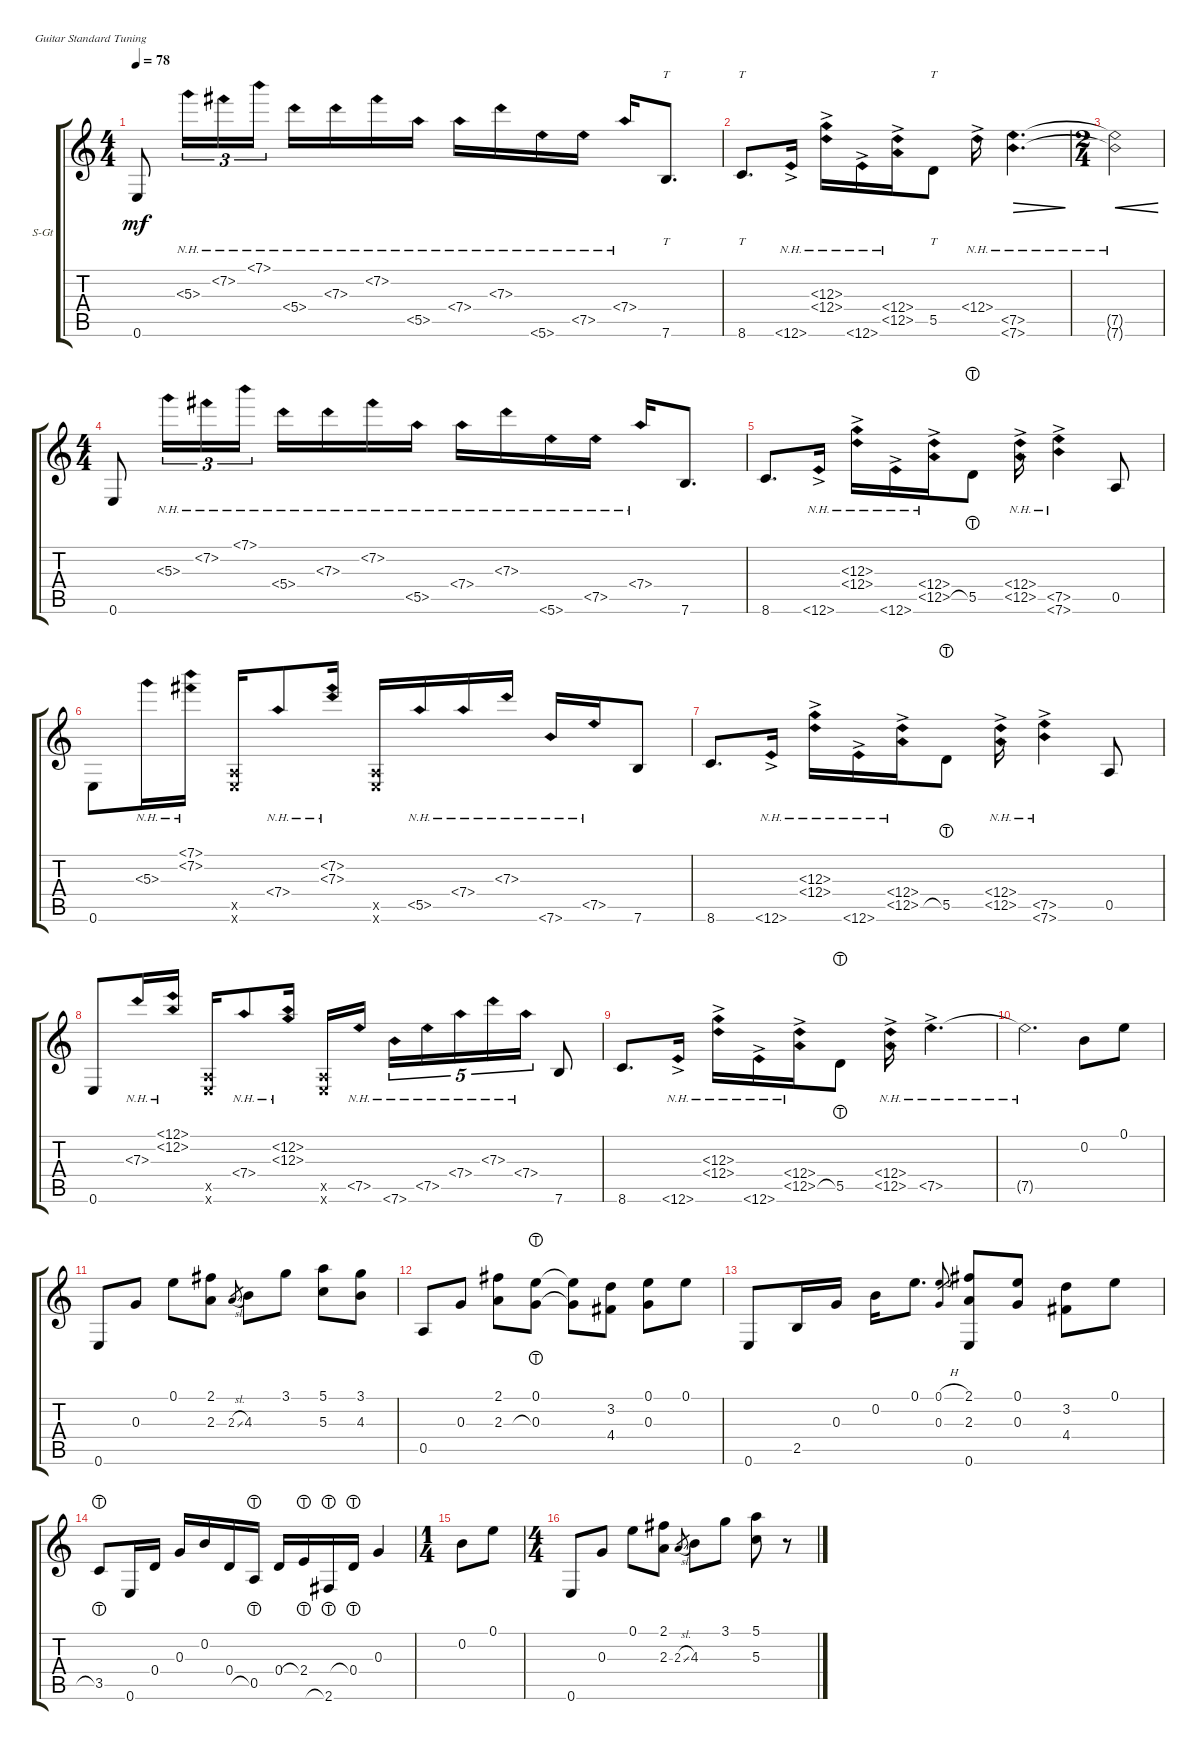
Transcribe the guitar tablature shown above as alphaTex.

\defaultSystemsLayout 4
\bracketExtendMode groupsimilarinstruments
\firstSystemTrackNameOrientation horizontal
\otherSystemsTrackNameOrientation horizontal
\track ("Steel Guitar" "S-Gt") {instrument acousticguitarsteel}
\staff {score tabs}
\tuning (E4 B3 G3 D3 A2 E2)
\ts (4 4)
\tempo 78
\clef g2
\scale
1.06936
\ks c
0.6.8{dy mf instrument acousticguitarsteel} 5.3{nh}.16{tu (3 2)} 7.2{nh}.16{tu (3 2)} 7.1{nh}.16{tu (3 2)} 5.4{nh}.16 7.3{nh}.16 7.2{nh}.16 5.5{nh}.16 7.4{nh}.16 7.3{nh}.16 5.6{nh}.16 7.5{nh}.16 7.4{nh}.16 7.6.8{tt d} |
\scale
0.930643 8.6.8{tt d} 12.6{nh ac}.16 (12.3{nh ac} 12.4{nh}).16 12.6{nh ac}.16 (12.4{nh ac} 12.5{nh}).16 5.5.8{tt} 12.4{nh ac}.16 (7.6{nh} 7.5{nh}).4{d dec} |
\ts (2 4)
\scale
1.06936 (7.5{nh t} 7.6{nh t}).2{cre} |
\ts (4 4)
\scale
0.930643 0.6.8 5.3{nh}.16{tu (3 2)} 7.2{nh}.16{tu (3 2)} 7.1{nh}.16{tu (3 2)} 5.4{nh}.16 7.3{nh}.16 7.2{nh}.16 5.5{nh}.16 7.4{nh}.16 7.3{nh}.16 5.6{nh}.16 7.5{nh}.16 7.4{nh}.16 7.6.8{d} |
\scale
1.03909 8.6.8{d} 12.6{nh ac}.16 (12.3{nh ac} 12.4{nh}).16 12.6{nh ac}.16 (12.4{nh ac} 12.5{nh}).16 5.5{lht}.8 (12.4{nh ac} 12.5{nh}).16 (7.5{nh ac} 7.6{nh}).4 0.5.8 |
\scale
0.960908 0.6.8 5.3{nh}.16 (7.2{nh} 7.1{nh}).16 (0.5{x} 0.6{x}).16 7.4{nh}.8 (7.2{nh} 7.3{nh}).16 (0.5{x} 0.6{x}).16 5.5{nh}.16 7.4{nh}.16 7.3{nh}.16 7.6{nh}.16 7.5{nh}.16 7.6.8 |
\scale
1.03909 8.6.8{d} 12.6{nh ac}.16 (12.3{nh ac} 12.4{nh}).16 12.6{nh ac}.16 (12.4{nh ac} 12.5{nh}).16 5.5{lht}.8 (12.4{nh ac} 12.5{nh}).16 (7.5{nh ac} 7.6{nh}).4 0.5.8 |
\scale
0.960908 0.6.8 7.3{nh}.16 (12.2{nh} 12.1{nh}).16 (0.6{x} 0.5{x}).16 7.4{nh}.8 (12.2{nh} 12.3{nh}).16 (0.5{x} 0.6{x}).16 7.5{nh}.16 7.6{nh}.16{tu (5 4)} 7.5{nh}.16{tu (5 4)} 7.4{nh}.16{tu (5 4)} 7.3{nh}.16{tu (5 4)} 7.4{nh}.16{tu (5 4)} 7.6.8 |
\scale
1.03909 8.6.8{d} 12.6{nh ac}.16 (12.3{nh ac} 12.4{nh}).16 12.6{nh ac}.16 (12.4{nh ac} 12.5{nh}).16 5.5{lht}.8 (12.4{nh ac} 12.5{nh}).16 7.5{nh ac}.4{d} |
\scale
0.960908 7.5{nh t}.2{d} 0.2.8 0.1.8 |
\scale
1.03909 0.6.8 0.3.8 0.1.8 (2.1 2.3).8 2.3{sl}.8{gr} 4.3.8 3.1.8 (5.1 5.3).8 (3.1 4.3).8 |
\scale
0.960908 0.5.8 0.3.8 (2.1 2.3).8 (0.1 0.3{lht}).8 (0.1{t} 0.3{t}).8 (3.2 4.4).8 (0.1 0.3).8 0.1.8 |
\scale
1.03909 0.6.8 2.5.16 0.3.16 0.2.16 0.1.8{d} (0.1{h} 0.3).8{gr} (2.1 2.3 0.6).8 (0.1 0.3).8 (4.4 3.2).8 0.1.8 |
\scale
0.960908 3.5{lht}.8 0.6.16 0.4.16 0.3.16 0.2.16 0.4.16 0.5{lht}.16 0.4.16 2.4{lht}.16 2.6{lht}.16 0.4{lht}.16 0.3.4 |
\ts (1 4)
\scale
1.06936 0.2.8 0.1.8 |
\ts (4 4)
\scale
0.930643 0.6.8 0.3.8 0.1.8 (2.1 2.3).8 2.3{sl}.8{gr} 4.3.8 3.1.8 (5.1 5.3).8 r.8
